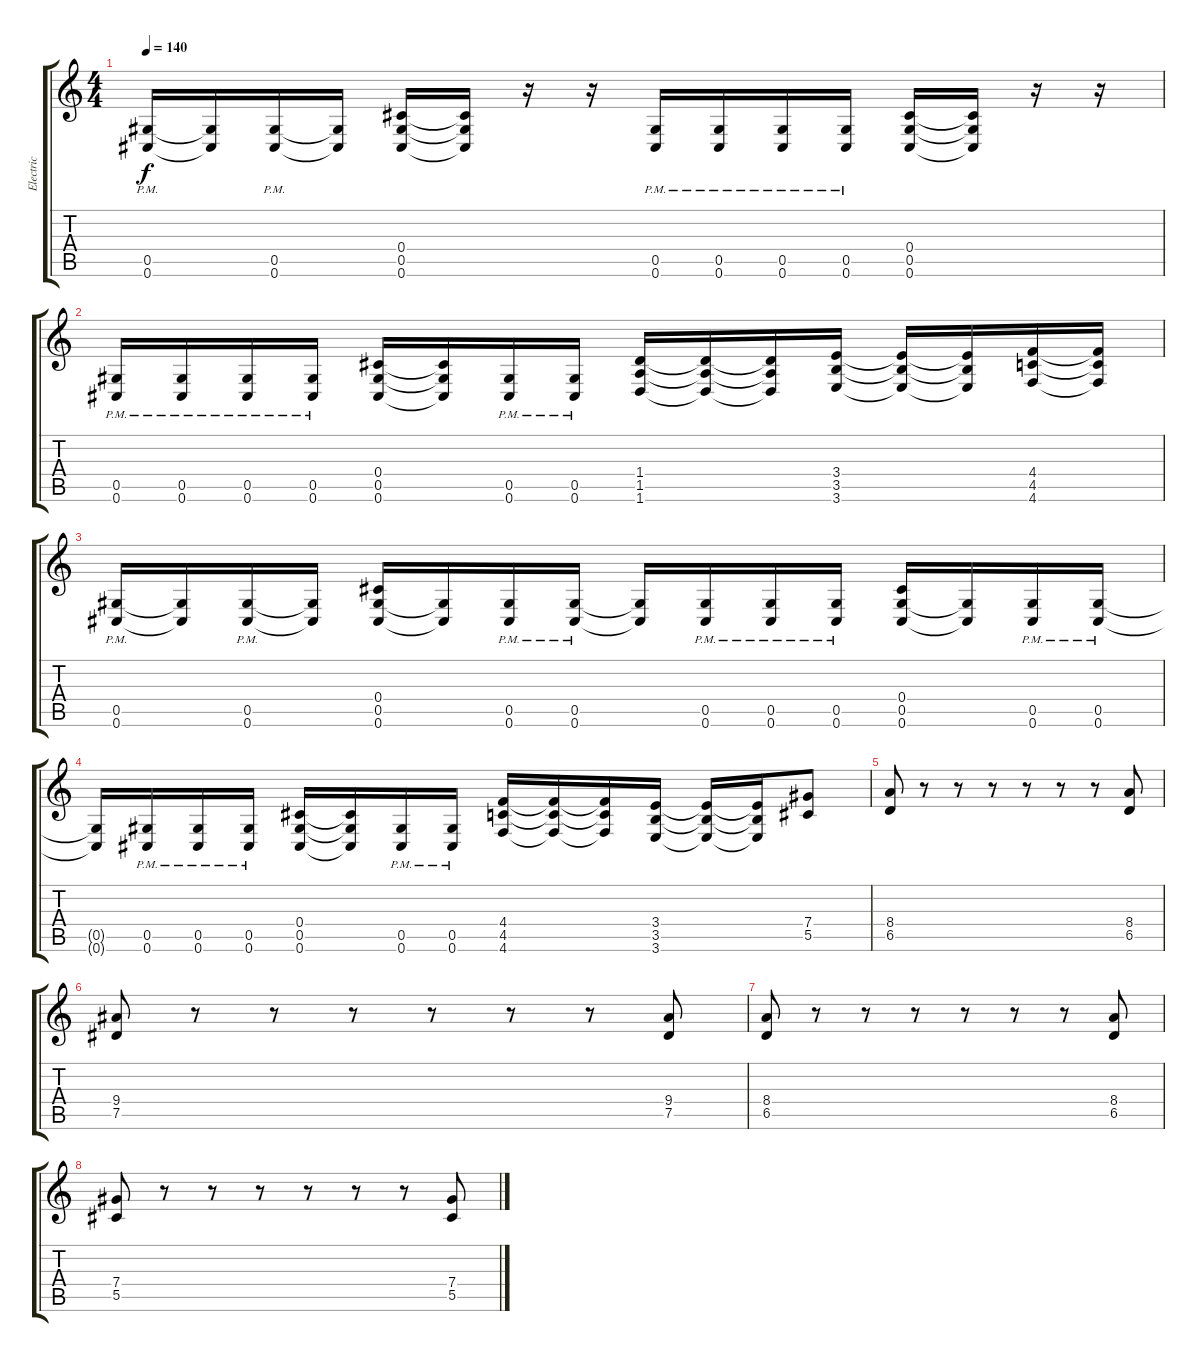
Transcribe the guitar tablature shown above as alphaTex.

\track ("Electric" "Electric") {instrument distortionguitar}
\staff {score tabs}
\tuning (Eb4 Bb3 Gb3 Db3 Ab2 Db2) {hide}
\ts (4 4)
\tempo 140
\clef g2
\ks c
(0.5{pm} 0.6{pm}).16{dy f} (0.5{t} 0.6{t}).16 (0.5{pm} 0.6{pm}).16 (0.5{t} 0.6{t}).16 (0.4 0.5 0.6).16 (0.4{t} 0.5{t} 0.6{t}).16 r.16 r.16 (0.5{pm} 0.6{pm}).16 (0.5{pm} 0.6{pm}).16 (0.5{pm} 0.6{pm}).16 (0.5{pm} 0.6{pm}).16 (0.4 0.5 0.6).16 (0.4{t} 0.5{t} 0.6{t}).16 r.16 r.16 |
(0.5{pm} 0.6{pm}).16 (0.5{pm} 0.6{pm}).16 (0.5{pm} 0.6{pm}).16 (0.5{pm} 0.6{pm}).16 (0.4 0.5 0.6).16 (0.4{t} 0.5{t} 0.6{t}).16 (0.5{pm} 0.6{pm}).16 (0.5{pm} 0.6{pm}).16 (1.4 1.5 1.6).16 (1.4{t} 1.5{t} 1.6{t}).16 (1.4{t} 1.5{t} 1.6{t}).16 (3.4 3.5 3.6).16 (3.4{t} 3.5{t} 3.6{t}).16 (3.4{t} 3.5{t} 3.6{t}).16 (4.4 4.5 4.6).16 (4.4{t} 4.5{t} 4.6{t}).16 |
(0.5{pm} 0.6{pm}).16 (0.5{t} 0.6{t}).16 (0.5{pm} 0.6{pm}).16 (0.5{t} 0.6{t}).16 (0.4 0.5 0.6).16 (0.5{t} 0.6{t}).16 (0.5{pm} 0.6{pm}).16 (0.5{pm} 0.6{pm}).16 (0.5{t} 0.6{t}).16 (0.5{pm} 0.6{pm}).16 (0.5{pm} 0.6{pm}).16 (0.5{pm} 0.6{pm}).16 (0.4 0.5 0.6).16 (0.5{t} 0.6{t}).16 (0.5{pm} 0.6{pm}).16 (0.5{pm} 0.6{pm}).16 |
(0.5{t} 0.6{t}).16 (0.5{pm} 0.6{pm}).16 (0.5{pm} 0.6{pm}).16 (0.5{pm} 0.6{pm}).16 (0.4 0.5 0.6).16 (0.4{t} 0.5{t} 0.6{t}).16 (0.5{pm} 0.6{pm}).16 (0.5{pm} 0.6{pm}).16 (4.4 4.5 4.6).16 (4.4{t} 4.5{t} 4.6{t}).16 (4.4{t} 4.5{t} 4.6{t}).16 (3.4 3.5 3.6).16 (3.4{t} 3.5{t} 3.6{t}).16 (3.4{t} 3.5{t} 3.6{t}).16 (7.4 5.5).8 |
(8.4 6.5).8 r.8 r.8 r.8 r.8 r.8 r.8 (8.4 6.5).8 |
(9.4 7.5).8 r.8 r.8 r.8 r.8 r.8 r.8 (9.4 7.5).8 |
(8.4 6.5).8 r.8 r.8 r.8 r.8 r.8 r.8 (8.4 6.5).8 |
(7.4 5.5).8 r.8 r.8 r.8 r.8 r.8 r.8 (7.4 5.5).8
